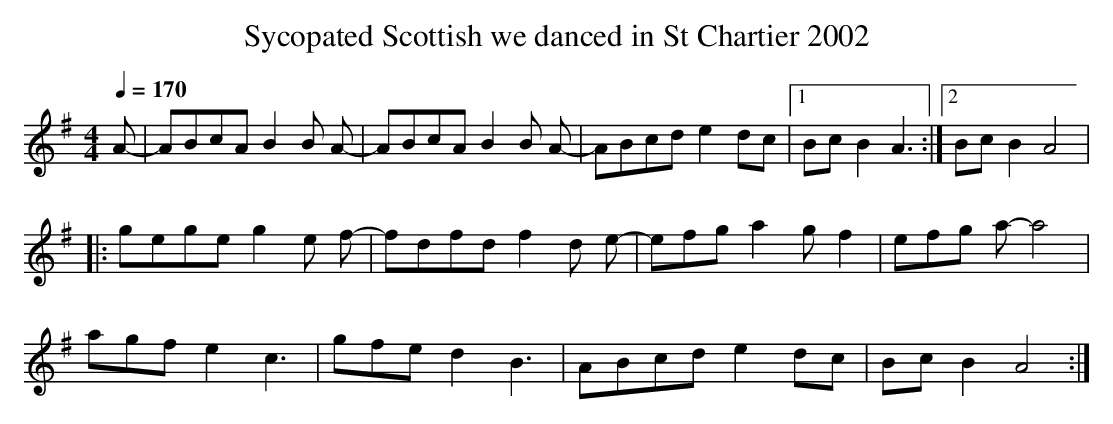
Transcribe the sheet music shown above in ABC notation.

X:1
T:Sycopated Scottish we danced in St Chartier 2002
M:4/4
L:1/8
Q:1/4=170
K:Em
A- | ABcA B2 B A- | ABcA B2 B A- | ABcd e2 dc |1 Bc B2 A3 :|2 Bc B2 A4 |
|: gege g2 e f- | fdfd f2 d e- | efg a2 g f2 | efg a-a4 |
agf e2 c3 | gfe d2 B3 | ABcd e2 dc | Bc B2 A4 :|
